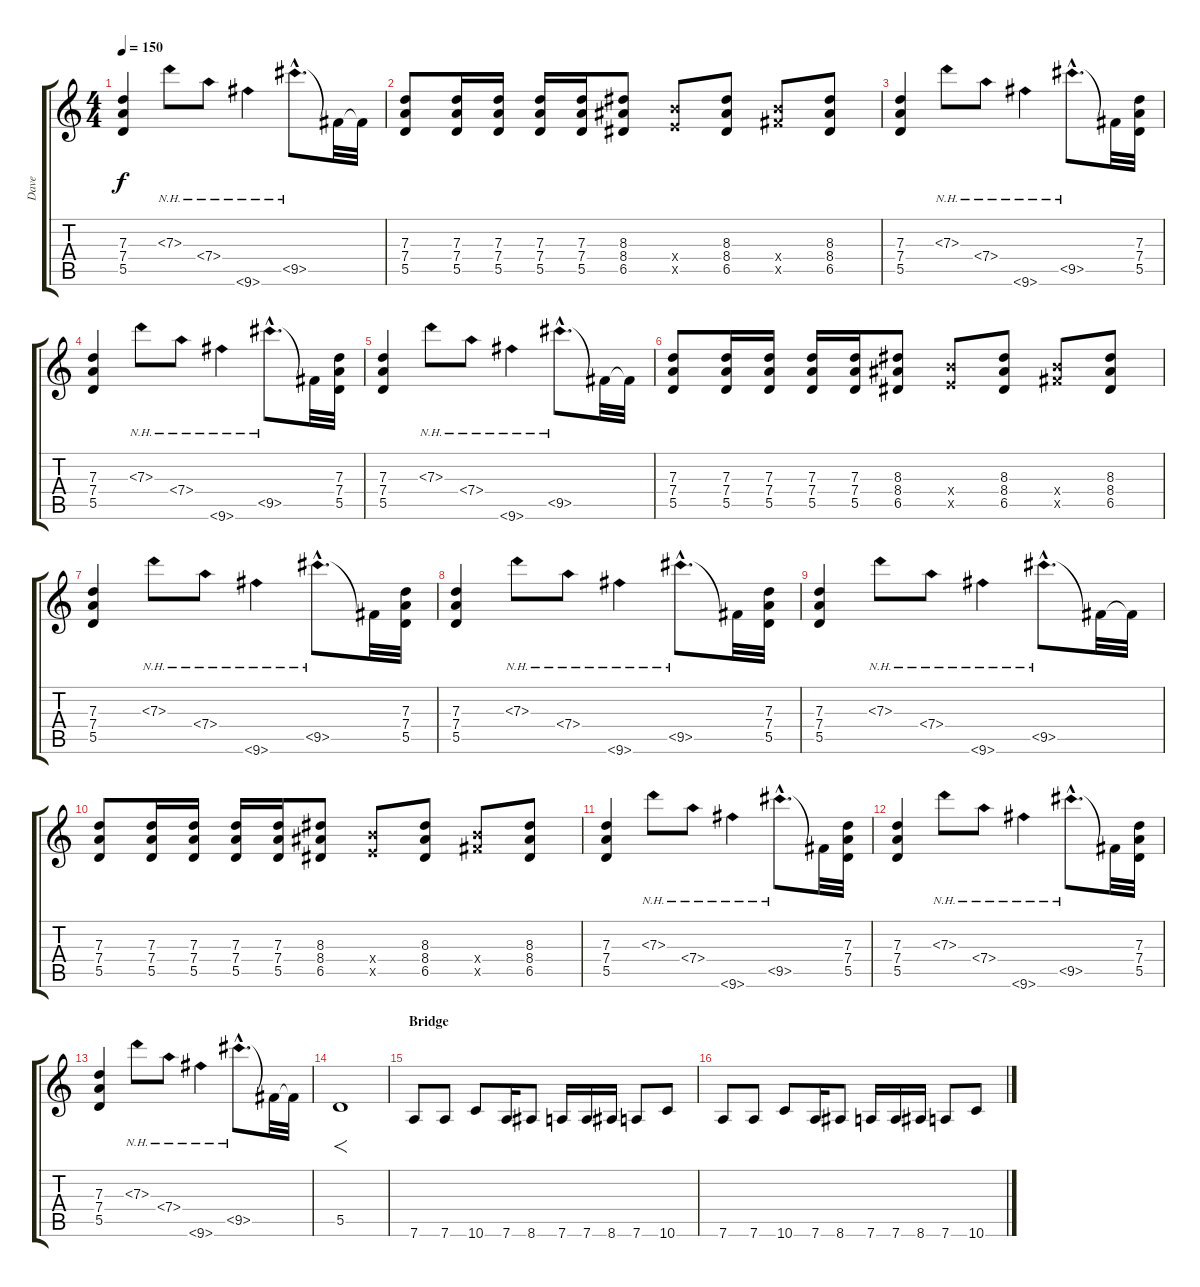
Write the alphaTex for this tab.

\track ("Dave" "Dave") {instrument distortionguitar}
\staff {score tabs}
\tuning (E4 B3 G3 D3 A2 D2) {hide}
\ts (4 4)
\tempo 150
\clef g2
\ks c
(7.3 7.4 5.5).4{dy f} 7.3{nh}.8{instrument guitarharmonics} 7.4{nh}.8 9.6{nh}.4 9.5{nh hac}.8{d} 9.5{t}.32 9.5{t}.32{instrument distortionguitar} |
(7.3 7.4 5.5).8 (7.3 7.4 5.5).16 (7.3 7.4 5.5).16 (7.3 7.4 5.5).16 (7.3 7.4 5.5).16 (8.3 8.4 6.5).8 (9.4{x} 7.5{x}).8 (8.3 8.4 6.5).8 (9.4{x} 9.5{x}).8 (8.3 8.4 6.5).8 |
(7.3 7.4 5.5).4{instrument distortionguitar} 7.3{nh}.8{instrument guitarharmonics} 7.4{nh}.8 9.6{nh}.4 9.5{nh hac}.8{d} 9.5{t}.32 (7.3 7.4 5.5).32{instrument distortionguitar} |
(7.3 7.4 5.5).4 7.3{nh}.8{instrument guitarharmonics} 7.4{nh}.8 9.6{nh}.4 9.5{nh hac}.8{d} 9.5{t}.32 (7.3 7.4 5.5).32{instrument distortionguitar} |
(7.3 7.4 5.5).4 7.3{nh}.8{instrument guitarharmonics} 7.4{nh}.8 9.6{nh}.4 9.5{nh hac}.8{d} 9.5{t}.32 9.5{t}.32{instrument distortionguitar} |
(7.3 7.4 5.5).8 (7.3 7.4 5.5).16 (7.3 7.4 5.5).16 (7.3 7.4 5.5).16 (7.3 7.4 5.5).16 (8.3 8.4 6.5).8 (9.4{x} 7.5{x}).8 (8.3 8.4 6.5).8 (9.4{x} 9.5{x}).8 (8.3 8.4 6.5).8 |
(7.3 7.4 5.5).4{instrument distortionguitar} 7.3{nh}.8{instrument guitarharmonics} 7.4{nh}.8 9.6{nh}.4 9.5{nh hac}.8{d} 9.5{t}.32 (7.3 7.4 5.5).32{instrument distortionguitar} |
(7.3 7.4 5.5).4 7.3{nh}.8{instrument guitarharmonics} 7.4{nh}.8 9.6{nh}.4 9.5{nh hac}.8{d} 9.5{t}.32 (7.3 7.4 5.5).32{instrument distortionguitar} |
(7.3 7.4 5.5).4 7.3{nh}.8{instrument guitarharmonics} 7.4{nh}.8 9.6{nh}.4 9.5{nh hac}.8{d} 9.5{t}.32 9.5{t}.32{instrument distortionguitar} |
(7.3 7.4 5.5).8 (7.3 7.4 5.5).16 (7.3 7.4 5.5).16 (7.3 7.4 5.5).16 (7.3 7.4 5.5).16 (8.3 8.4 6.5).8 (9.4{x} 7.5{x}).8 (8.3 8.4 6.5).8 (9.4{x} 9.5{x}).8 (8.3 8.4 6.5).8 |
(7.3 7.4 5.5).4{instrument distortionguitar} 7.3{nh}.8{instrument guitarharmonics} 7.4{nh}.8 9.6{nh}.4 9.5{nh hac}.8{d} 9.5{t}.32 (7.3 7.4 5.5).32{instrument distortionguitar} |
(7.3 7.4 5.5).4 7.3{nh}.8{instrument guitarharmonics} 7.4{nh}.8 9.6{nh}.4 9.5{nh hac}.8{d} 9.5{t}.32 (7.3 7.4 5.5).32{instrument distortionguitar} |
(7.3 7.4 5.5).4 7.3{nh}.8{instrument guitarharmonics} 7.4{nh}.8 9.6{nh}.4 9.5{nh hac}.8{d} 9.5{t}.32 9.5{t}.32{instrument distortionguitar} |
5.5.1{f instrument distortionguitar} |
\section ("" "Bridge")
7.6.8 7.6.8 10.6.8 7.6.16 8.6.8 7.6.16 7.6.16 8.6.16 7.6.8 10.6.8 |
7.6.8 7.6.8 10.6.8 7.6.16 8.6.8 7.6.16 7.6.16 8.6.16 7.6.8 10.6.8
